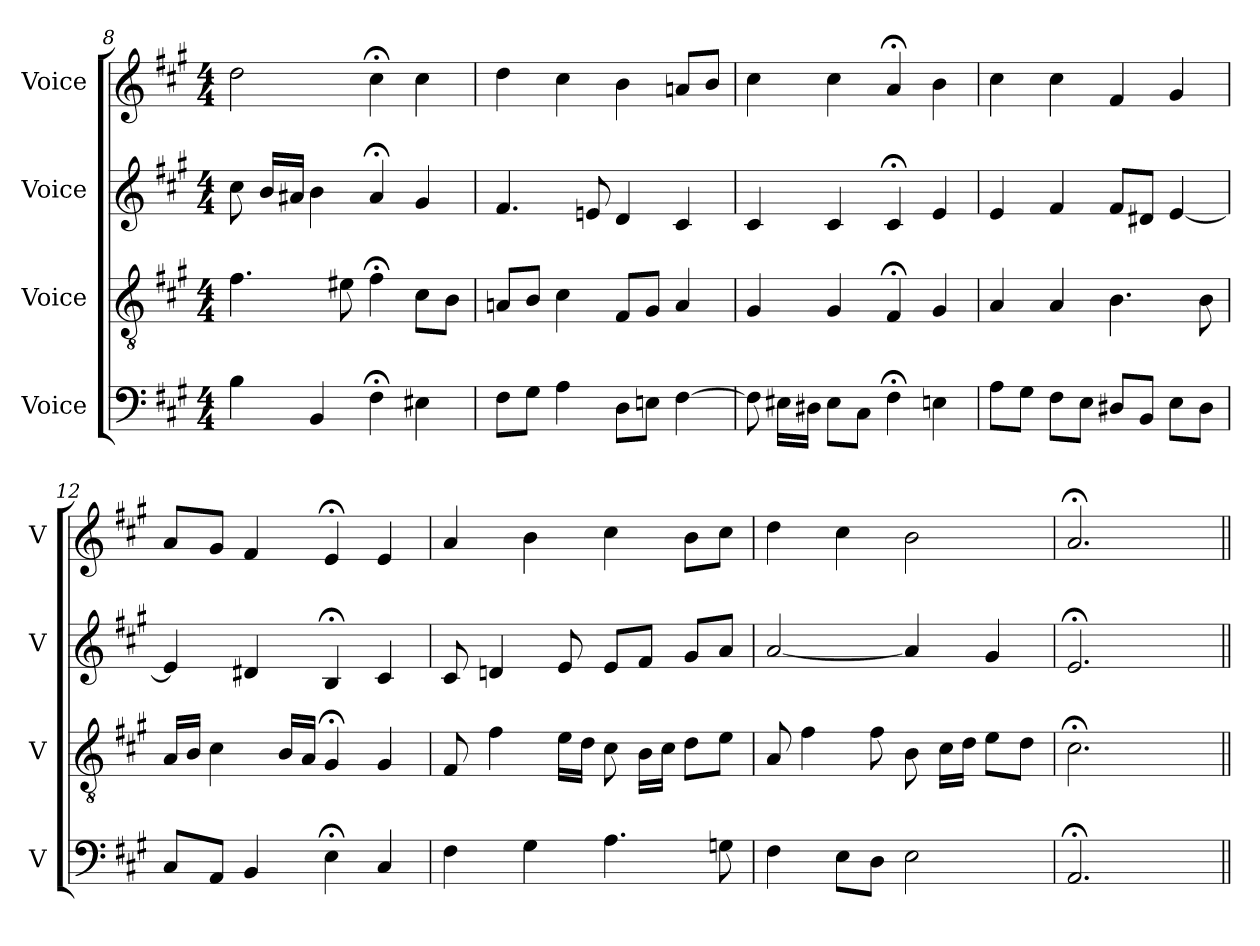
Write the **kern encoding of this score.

**kern	**kern	**kern	**kern
*part4	*part3	*part2	*part1
*staff4	*staff3	*staff2	*staff1
*I"Voice	*I"Voice	*I"Voice	*I"Voice
*I'V	*I'V	*I'V	*I'V
*clefF4	*clefGv2	*clefG2	*clefG2
*k[f#c#g#]	*k[f#c#g#]	*k[f#c#g#]	*k[f#c#g#]
*M4/4	*M4/4	*M4/4	*M4/4
=8	=8	=8	=8
4B\	4.f#\	8cc#\	2dd\
.	.	16b/LL	.
.	.	16a#X/JJ	.
4BB/	.	4b\	.
.	8e#X\	.	.
4F#;\	4f#;\	4a#;/	4cc#;\
4E#X\	8c#\L	4g#/	4cc#\
.	8B\J	.	.
!!LO:LB:g=z
=9	=9	=9	=9
8F#\L	8An/L	4.f#/	4dd\
8G#\J	8B/J	.	.
4A\	4c#\	.	4cc#\
.	.	8en/	.
8D\L	8F#/L	4d/	4b\
8En\J	8G#/J	.	.
[4F#\	4A/	4c#/	8an/L
.	.	.	8b/J
=10	=10	=10	=10
8F#\]	4G#/	4c#/	4cc#\
16E#X\LL	.	.	.
16D#X\JJ	.	.	.
8E#\L	4G#/	4c#/	4cc#\
8C#\J	.	.	.
4F#;\	4F#;/	4c#;/	4a;/
4En\	4G#/	4e/	4b\
=11	=11	=11	=11
8A\L	4A/	4e/	4cc#\
8G#\J	.	.	.
8F#\L	4A/	4f#/	4cc#\
8E\J	.	.	.
8D#X/L	4.B\	8f#/L	4f#/
8BB/J	.	8d#X/J	.
8E\L	.	[4e/	4g#/
8D#\J	8B\	.	.
=12	=12	=12	=12
8C#/L	16A/LL	4e/]	8a/L
.	16B/JJ	.	.
8AA/J	4c#\	.	8g#/J
4BB/	.	4d#X/	4f#/
.	16B/LL	.	.
.	16A/JJ	.	.
4E;\	4G#;/	4B;/	4e;/
4C#/	4G#/	4c#/	4e/
!!LO:PB:g=z
=13	=13	=13	=13
4F#\	8F#/	8c#/	4a/
.	4f#\	4dn/	.
4G#\	.	.	4b\
.	16e\LL	8e/	.
.	16d\JJ	.	.
4.A\	8c#\	8e/L	4cc#\
.	16B\LL	8f#/J	.
.	16c#\JJ	.	.
.	8d\L	8g#/L	8b\L
8Gn\	8e\J	8a/J	8cc#\J
=14	=14	=14	=14
4F#\	8A/	[2a/	4dd\
.	4f#\	.	.
8E\L	.	.	4cc#\
8D\J	8f#\	.	.
2E\	8B\	4a/]	2b\
.	16c#\LL	.	.
.	16d\JJ	.	.
.	8e\L	4g#/	.
.	8d\J	.	.
=15	=15	=15	=15
2.AA;/	2.c#;\	2.e;/	2.a;/
4ryy	4ryy	4ryy	4ryy
=||	=||	=||	=||
*-	*-	*-	*-
